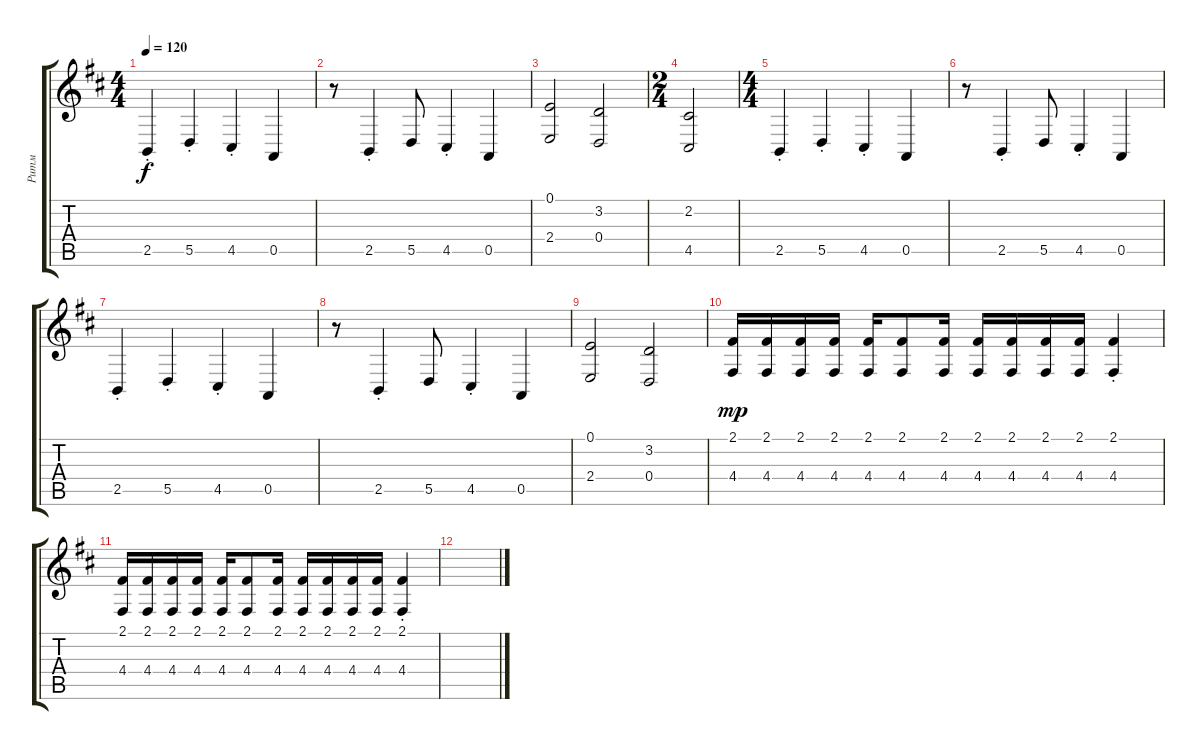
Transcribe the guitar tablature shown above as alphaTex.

\track ("Ритм" "Ритм") {instrument lead2sawtooth}
\staff {score tabs}
\tuning (E4 B3 G3 D3 A2 E2) {hide}
\ts (4 4)
\tempo 120
\clef g2
\ks bminor
2.5{st}.4{dy f} 5.5{st}.4 4.5{st}.4 0.5.4 |
r.8 2.5{st}.4 5.5.8 4.5{st}.4 0.5.4 |
(0.1 2.4).2 (3.2 0.4).2 |
\ts (2 4)
(2.2 4.5).2 |
\ts (4 4)
2.5{st}.4 5.5{st}.4 4.5{st}.4 0.5.4 |
r.8 2.5{st}.4 5.5.8 4.5{st}.4 0.5.4 |
2.5{st}.4 5.5{st}.4 4.5{st}.4 0.5.4 |
r.8 2.5{st}.4 5.5.8 4.5{st}.4 0.5.4 |
\ks d
(0.1 2.4).2 (3.2 0.4).2 |
(2.1 4.4).16{dy mp} (2.1 4.4).16 (2.1 4.4).16 (2.1 4.4).16 (2.1 4.4).16 (2.1 4.4).8 (2.1 4.4).16 (2.1 4.4).16 (2.1 4.4).16 (2.1 4.4).16 (2.1 4.4).16 (2.1{st} 4.4{st}).4 |
(2.1 4.4).16 (2.1 4.4).16 (2.1 4.4).16 (2.1 4.4).16 (2.1 4.4).16 (2.1 4.4).8 (2.1 4.4).16 (2.1 4.4).16 (2.1 4.4).16 (2.1 4.4).16 (2.1 4.4).16 (2.1{st} 4.4{st}).4 |
\ks bminor
